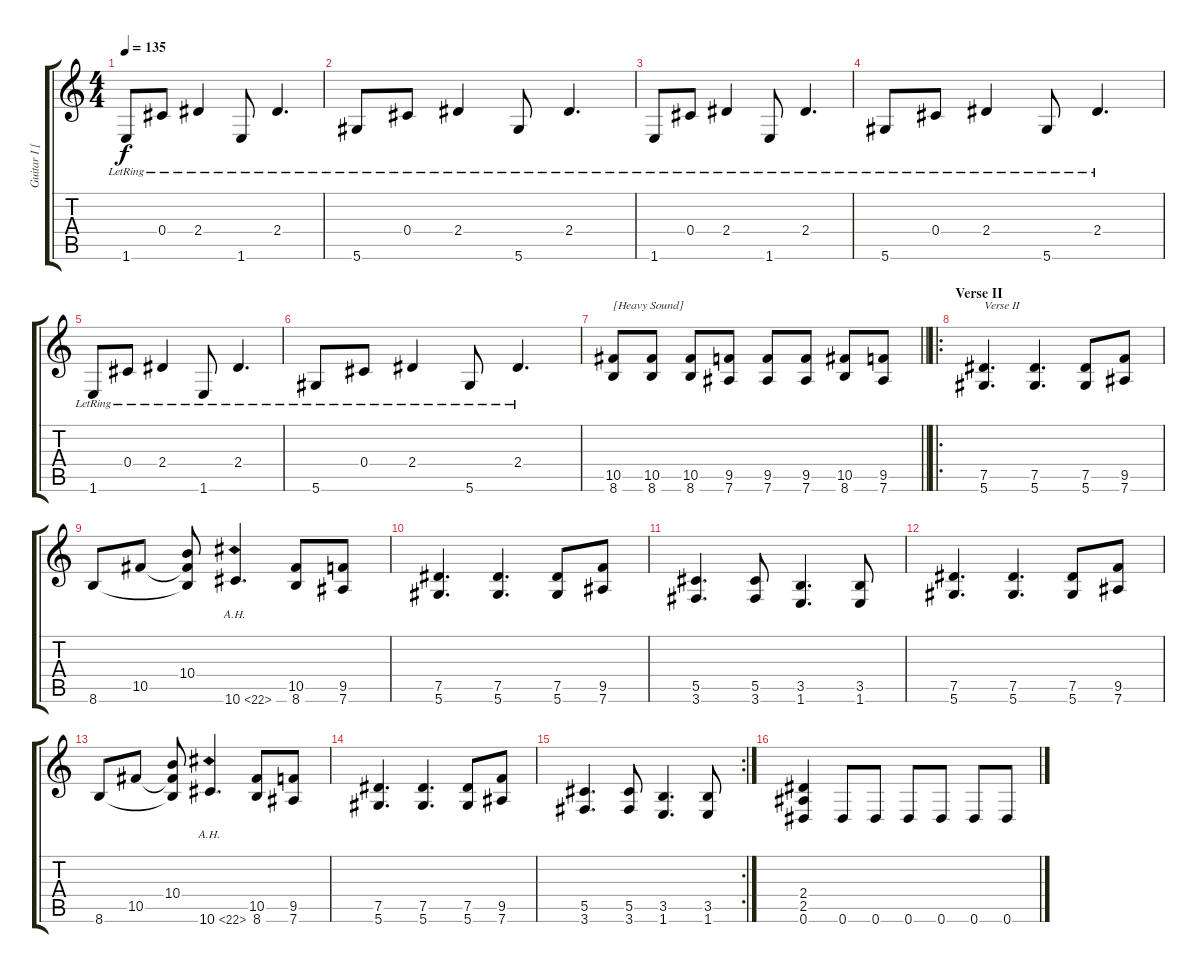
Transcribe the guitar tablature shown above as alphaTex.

\track ("Guitar I [Sundin]" "Guitar I [") {instrument distortionguitar}
\staff {score tabs}
\tuning (Eb4 Bb3 Gb3 Db3 Ab2 Eb2) {hide}
\ts (4 4)
\tempo 135
\clef g2
\ks c
1.6{lr}.8{dy f} 0.4{lr}.8 2.4{lr}.4 1.6{lr}.8 2.4{lr}.4{d} |
5.6{lr}.8 0.4{lr}.8 2.4{lr}.4 5.6{lr}.8 2.4{lr}.4{d} |
1.6{lr}.8 0.4{lr}.8 2.4{lr}.4 1.6{lr}.8 2.4{lr}.4{d} |
5.6{lr}.8 0.4{lr}.8 2.4{lr}.4 5.6{lr}.8 2.4{lr}.4{d} |
1.6{lr}.8 0.4{lr}.8 2.4{lr}.4 1.6{lr}.8 2.4{lr}.4{d} |
5.6{lr}.8 0.4{lr}.8 2.4{lr}.4 5.6{lr}.8 2.4{lr}.4{d} |
\barLineRight lightlight
(10.5 8.6).8{txt "[Heavy Sound]" instrument distortionguitar} (10.5 8.6).8 (10.5 8.6).8 (9.5 7.6).8 (9.5 7.6).8 (9.5 7.6).8 (10.5 8.6).8 (9.5 7.6).8 |
\ro
\section ("" "Verse II")
(7.5 5.6).4{d txt "Verse II"} (7.5 5.6).4{d} (7.5 5.6).8 (9.5 7.6).8 |
8.6.8 10.5.8 (10.4 10.5{t} 8.6{t}).8 10.6{ah 12}.4{d} (10.5 8.6).8 (9.5 7.6).8 |
(7.5 5.6).4{d} (7.5 5.6).4{d} (7.5 5.6).8 (9.5 7.6).8 |
(5.5 3.6).4{d} (5.5 3.6).8 (3.5 1.6).4{d} (3.5 1.6).8 |
(7.5 5.6).4{d} (7.5 5.6).4{d} (7.5 5.6).8 (9.5 7.6).8 |
8.6.8 10.5.8 (10.4 10.5{t} 8.6{t}).8 10.6{ah 12}.4{d} (10.5 8.6).8 (9.5 7.6).8 |
(7.5 5.6).4{d} (7.5 5.6).4{d} (7.5 5.6).8 (9.5 7.6).8 |
\rc 2
(5.5 3.6).4{d} (5.5 3.6).8 (3.5 1.6).4{d} (3.5 1.6).8 |
(2.4 2.5 0.6).4 0.6.8 0.6.8 0.6.8 0.6.8 0.6.8 0.6.8
